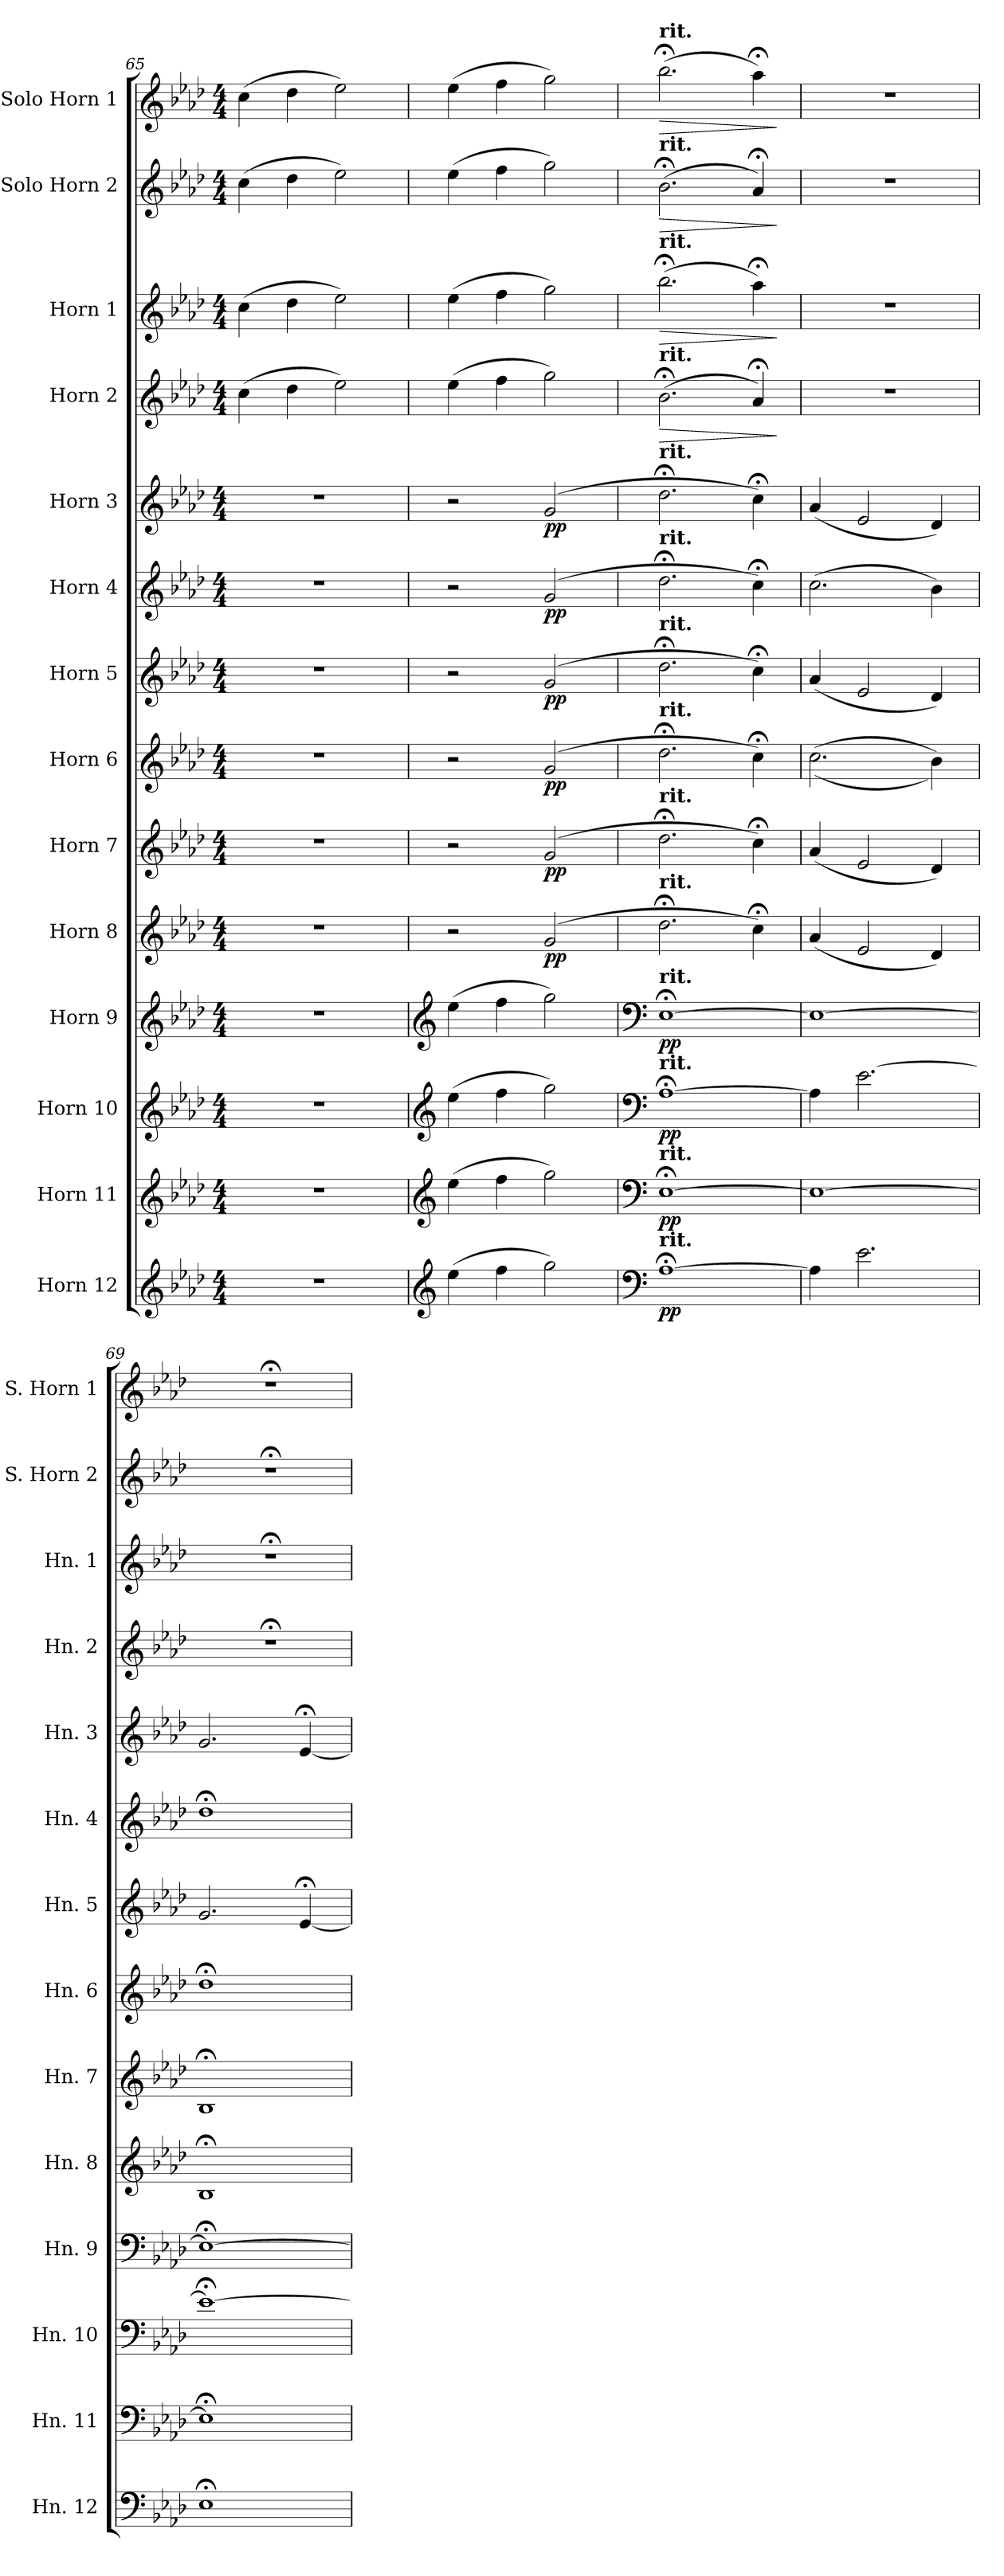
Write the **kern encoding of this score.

**kern	**dynam	**kern	**dynam	**kern	**dynam	**kern	**dynam	**kern	**dynam	**kern	**dynam	**kern	**dynam	**kern	**dynam	**kern	**dynam	**kern	**dynam	**kern	**dynam	**kern	**dynam	**kern	**dynam	**kern	**dynam
*part14	*part14	*part13	*part13	*part12	*part12	*part11	*part11	*part10	*part10	*part9	*part9	*part8	*part8	*part7	*part7	*part6	*part6	*part5	*part5	*part4	*part4	*part3	*part3	*part2	*part2	*part1	*part1
*staff14	*staff14	*staff13	*staff13	*staff12	*staff12	*staff11	*staff11	*staff10	*staff10	*staff9	*staff9	*staff8	*staff8	*staff7	*staff7	*staff6	*staff6	*staff5	*staff5	*staff4	*staff4	*staff3	*staff3	*staff2	*staff2	*staff1	*staff1
*I"Horn 12	*	*I"Horn 11	*	*I"Horn 10	*	*I"Horn 9	*	*I"Horn 8	*	*I"Horn 7	*	*I"Horn 6	*	*I"Horn 5	*	*I"Horn 4	*	*I"Horn 3	*	*I"Horn 2	*	*I"Horn 1	*	*I"Solo Horn 2	*	*I"Solo Horn 1	*
*I'Hn. 12	*	*I'Hn. 11	*	*I'Hn. 10	*	*I'Hn. 9	*	*I'Hn. 8	*	*I'Hn. 7	*	*I'Hn. 6	*	*I'Hn. 5	*	*I'Hn. 4	*	*I'Hn. 3	*	*I'Hn. 2	*	*I'Hn. 1	*	*I'S. Horn 2	*	*I'S. Horn 1	*
*clefG2	*	*clefG2	*	*clefG2	*	*clefG2	*	*clefG2	*	*clefG2	*	*clefG2	*	*clefG2	*	*clefG2	*	*clefG2	*	*clefG2	*	*clefG2	*	*clefG2	*	*clefG2	*
*ITrd4c7	*	*ITrd4c7	*	*ITrd4c7	*	*ITrd4c7	*	*ITrd4c7	*	*ITrd4c7	*	*ITrd4c7	*	*ITrd4c7	*	*ITrd4c7	*	*ITrd4c7	*	*ITrd4c7	*	*ITrd4c7	*	*ITrd4c7	*	*ITrd4c7	*
*k[b-e-a-d-g-]	*	*k[b-e-a-d-g-]	*	*k[b-e-a-d-g-]	*	*k[b-e-a-d-g-]	*	*k[b-e-a-d-g-]	*	*k[b-e-a-d-g-]	*	*k[b-e-a-d-g-]	*	*k[b-e-a-d-g-]	*	*k[b-e-a-d-g-]	*	*k[b-e-a-d-g-]	*	*k[b-e-a-d-g-]	*	*k[b-e-a-d-g-]	*	*k[b-e-a-d-g-]	*	*k[b-e-a-d-g-]	*
*M4/4	*	*M4/4	*	*M4/4	*	*M4/4	*	*M4/4	*	*M4/4	*	*M4/4	*	*M4/4	*	*M4/4	*	*M4/4	*	*M4/4	*	*M4/4	*	*M4/4	*	*M4/4	*
=65	=65	=65	=65	=65	=65	=65	=65	=65	=65	=65	=65	=65	=65	=65	=65	=65	=65	=65	=65	=65	=65	=65	=65	=65	=65	=65	=65
1r	.	1r	.	1r	.	1r	.	1r	.	1r	.	1r	.	1r	.	1r	.	1r	.	(4f\	.	(4f\	.	(4f\	.	(4f\	.
.	.	.	.	.	.	.	.	.	.	.	.	.	.	.	.	.	.	.	.	4g-\	.	4g-\	.	4g-\	.	4g-\	.
.	.	.	.	.	.	.	.	.	.	.	.	.	.	.	.	.	.	.	.	2a-\)	.	2a-\)	.	2a-\)	.	2a-\)	.
=66	=66	=66	=66	=66	=66	=66	=66	=66	=66	=66	=66	=66	=66	=66	=66	=66	=66	=66	=66	=66	=66	=66	=66	=66	=66	=66	=66
*clefG2	*	*clefG2	*	*clefG2	*	*clefG2	*	*	*	*	*	*	*	*	*	*	*	*	*	*	*	*	*	*	*	*	*
(4a-\	.	(4a-\	.	(4a-\	.	(4a-\	.	2r	.	2r	.	2r	.	2r	.	2r	.	2r	.	(4a-\	.	(4a-\	.	(4a-\	.	(4a-\	.
4b-\	.	4b-\	.	4b-\	.	4b-\	.	.	.	.	.	.	.	.	.	.	.	.	.	4b-\	.	4b-\	.	4b-\	.	4b-\	.
!	!	!	!	!	!	!	!	!	!LO:DY:b	!	!LO:DY:b	!	!LO:DY:b	!	!LO:DY:b	!	!LO:DY:b	!	!LO:DY:b	!	!	!	!	!	!	!	!
2cc\)	.	2cc\)	.	2cc\)	.	2cc\)	.	(2c/	pp	(2c/	pp	(2c/	pp	(2c/	pp	(2c/	pp	(2c/	pp	2cc\)	.	2cc\)	.	2cc\)	.	2cc\)	.
=67	=67	=67	=67	=67	=67	=67	=67	=67	=67	=67	=67	=67	=67	=67	=67	=67	=67	=67	=67	=67	=67	=67	=67	=67	=67	=67	=67
*clefF4	*	*clefF4	*	*clefF4	*	*clefF4	*	*	*	*	*	*	*	*	*	*	*	*	*	*	*	*	*	*	*	*	*
!	!	!	!	!	!	!	!	!	!	!	!	!	!	!	!	!	!	!	!	!	!	!	!	!	!	!LO:TX:a:B:t=rit.	!
!	!	!	!	!	!	!	!	!	!	!	!	!	!	!	!	!	!	!	!	!	!	!	!	!LO:TX:a:B:t=rit.	!	!	!
!	!	!	!	!	!	!	!	!	!	!	!	!	!	!	!	!	!	!	!	!	!	!LO:TX:a:B:t=rit.	!	!	!	!	!
!	!	!	!	!	!	!	!	!	!	!	!	!	!	!	!	!	!	!	!	!LO:TX:a:B:t=rit.	!	!	!	!	!	!	!
!	!	!	!	!	!	!	!	!	!	!	!	!	!	!	!	!	!	!LO:TX:a:B:t=rit.	!	!	!	!	!	!	!	!	!
!	!	!	!	!	!	!	!	!	!	!	!	!	!	!	!	!LO:TX:a:B:t=rit.	!	!	!	!	!	!	!	!	!	!	!
!	!	!	!	!	!	!	!	!	!	!	!	!	!	!LO:TX:a:B:t=rit.	!	!	!	!	!	!	!	!	!	!	!	!	!
!	!	!	!	!	!	!	!	!	!	!	!	!LO:TX:a:B:t=rit.	!	!	!	!	!	!	!	!	!	!	!	!	!	!	!
!	!	!	!	!	!	!	!	!	!	!LO:TX:a:B:t=rit.	!	!	!	!	!	!	!	!	!	!	!	!	!	!	!	!	!
!	!	!	!	!	!	!	!	!LO:TX:a:B:t=rit.	!	!	!	!	!	!	!	!	!	!	!	!	!	!	!	!	!	!	!
!	!	!	!	!	!	!LO:TX:a:B:t=rit.	!	!	!	!	!	!	!	!	!	!	!	!	!	!	!	!	!	!	!	!	!
!	!	!	!	!LO:TX:a:B:t=rit.	!	!	!	!	!	!	!	!	!	!	!	!	!	!	!	!	!	!	!	!	!	!	!
!	!	!LO:TX:a:B:t=rit.	!	!	!	!	!	!	!	!	!	!	!	!	!	!	!	!	!	!	!	!	!	!	!	!	!
!LO:TX:a:B:t=rit.	!	!	!	!	!	!	!	!	!	!	!	!	!	!	!	!	!	!	!	!	!	!	!	!	!	!	!
!	!LO:DY:b	!	!LO:DY:b	!	!LO:DY:b	!	!LO:DY:b	!	!	!	!	!	!	!	!	!	!	!	!	!	!LO:HP:b	!	!LO:HP:b	!	!LO:HP:b	!	!LO:HP:b
[1D-;<	pp	[1AA-;<	pp	[1D-;<	pp	[1AA-;<	pp	2.g-;<\	.	2.g-;<\	.	2.g-;<\	.	2.g-;<\	.	2.g-;<\	.	2.g-;<\	.	(2.e-;<\	>	(2.ee-;<\	>	(2.e-;<\	>	(2.ee-;<\	>
.	.	.	.	.	.	.	.	4f;<\)	.	4f;<\)	.	4f;<\)	.	4f;<\)	.	4f;<\)	.	4f;<\)	.	4d-;</)	.	4dd-;<\)	.	4d-;</)	.	4dd-;<\)	.
.	.	.	.	.	.	.	.	.	.	.	.	.	.	.	.	.	.	.	.	.	]	.	]	.	]	.	]
=68	=68	=68	=68	=68	=68	=68	=68	=68	=68	=68	=68	=68	=68	=68	=68	=68	=68	=68	=68	=68	=68	=68	=68	=68	=68	=68	=68
!	!	!	!	!	!	!	!	!	!	!	!	!	!	!	!	!	!	!	!	!	!LO:DY:b	!	!LO:DY:b	!	!LO:DY:b	!	!LO:DY:b
4D-\]	.	1AA-_	.	4D-\]	.	1AA-_	.	(4d-/	.	(4d-/	.	((2.f\	.	(4d-/	.	(2.f\	.	(4d-/	.	1r	other-dynamics	1r	other-dynamics	1r	other-dynamics	1r	other-dynamics
2.A-\	.	.	.	[2.A-\	.	.	.	2A-/	.	2A-/	.	.	.	2A-/	.	.	.	2A-/	.	.	.	.	.	.	.	.	.
.	.	.	.	.	.	.	.	4G-/)	.	4G-/)	.	4e-\))	.	4G-/)	.	4e-\)	.	4G-/)	.	.	.	.	.	.	.	.	.
=69	=69	=69	=69	=69	=69	=69	=69	=69	=69	=69	=69	=69	=69	=69	=69	=69	=69	=69	=69	=69	=69	=69	=69	=69	=69	=69	=69
1AA-;<	.	1AA-;<]	.	1A-;<_	.	1AA-;<_	.	1E-;<	.	1E-;<	.	1g-;<	.	2.c/	.	1g-;<	.	2.c/	.	1r;<	.	1r;<	.	1r;<	.	1r;<	.
.	.	.	.	.	.	.	.	.	.	.	.	.	.	[4A-;</	.	.	.	[4A-;</	.	.	.	.	.	.	.	.	.
=	=	=	=	=	=	=	=	=	=	=	=	=	=	=	=	=	=	=	=	=	=	=	=	=	=	=	=
*-	*-	*-	*-	*-	*-	*-	*-	*-	*-	*-	*-	*-	*-	*-	*-	*-	*-	*-	*-	*-	*-	*-	*-	*-	*-	*-	*-
